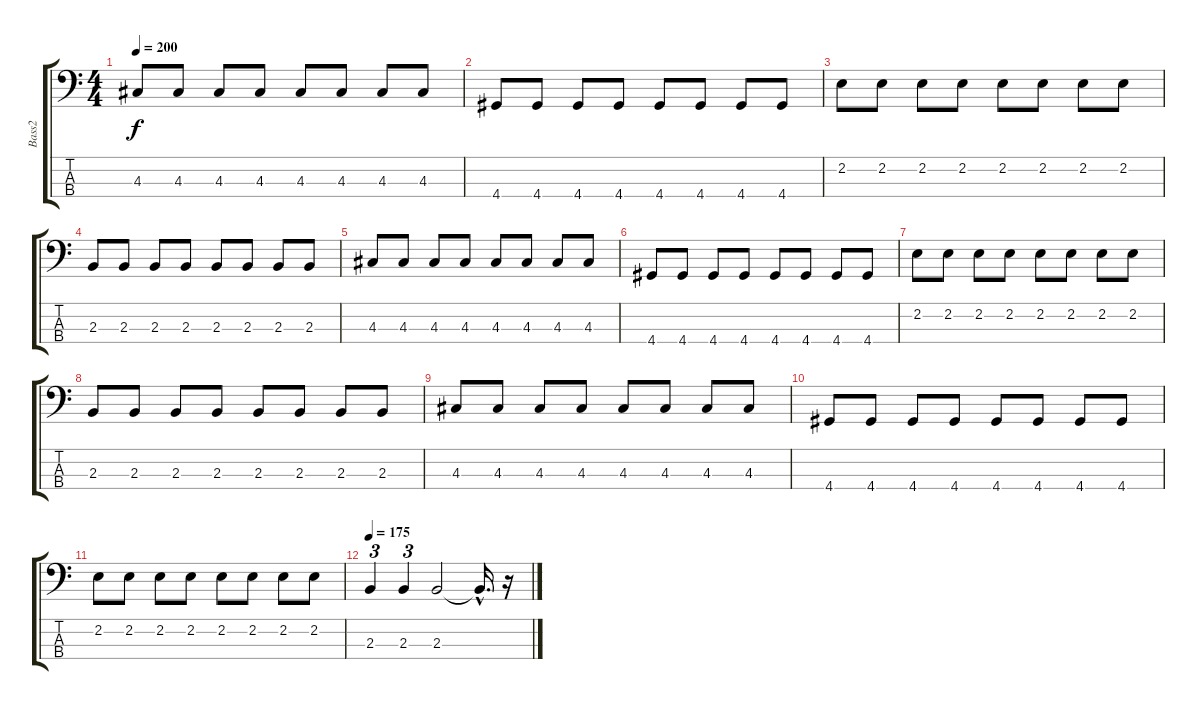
\track ("Bass2" "Bass2") {instrument slapbass2}
\staff {score tabs}
\tuning (G2 D2 A1 E1) {hide}
\ts (4 4)
\tempo 200
\clef f4
\ks c
4.3.8{dy f} 4.3.8 4.3.8 4.3.8 4.3.8 4.3.8 4.3.8 4.3.8 |
4.4.8 4.4.8 4.4.8 4.4.8 4.4.8 4.4.8 4.4.8 4.4.8 |
2.2.8 2.2.8 2.2.8 2.2.8 2.2.8 2.2.8 2.2.8 2.2.8 |
2.3.8 2.3.8 2.3.8 2.3.8 2.3.8 2.3.8 2.3.8 2.3.8 |
4.3.8 4.3.8 4.3.8 4.3.8 4.3.8 4.3.8 4.3.8 4.3.8 |
4.4.8 4.4.8 4.4.8 4.4.8 4.4.8 4.4.8 4.4.8 4.4.8 |
2.2.8 2.2.8 2.2.8 2.2.8 2.2.8 2.2.8 2.2.8 2.2.8 |
2.3.8 2.3.8 2.3.8 2.3.8 2.3.8 2.3.8 2.3.8 2.3.8 |
4.3.8 4.3.8 4.3.8 4.3.8 4.3.8 4.3.8 4.3.8 4.3.8 |
4.4.8 4.4.8 4.4.8 4.4.8 4.4.8 4.4.8 4.4.8 4.4.8 |
2.2.8 2.2.8 2.2.8 2.2.8 2.2.8 2.2.8 2.2.8 2.2.8 |
\tempo 175
2.3.4{tu (3 2)} 2.3.4{tu (3 2)} 2.3.2 2.3{hac t}.16{d} r.16
